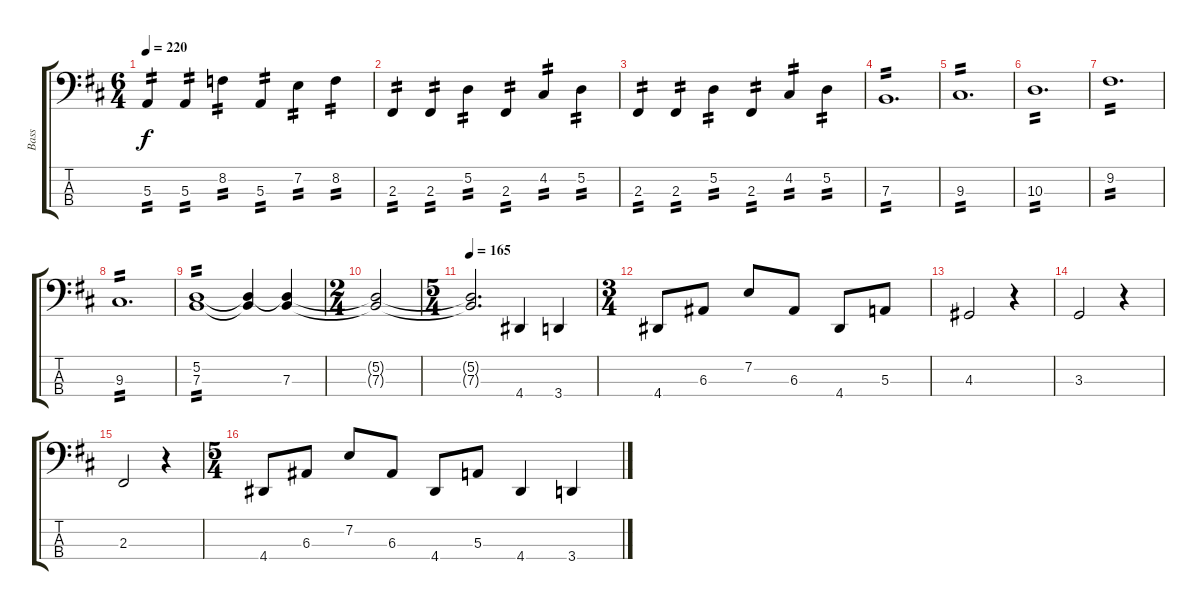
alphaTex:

\track ("Bass" "Bass") {instrument electricbasspick}
\staff {score tabs}
\tuning (D2 A1 E1 B0) {hide}
\ts (6 4)
\tempo 220
\clef f4
\ks bminor
5.3.4{tp 2 dy f} 5.3.4{tp 2} 8.2.4{tp 2} 5.3.4{tp 2} 7.2.4{tp 2} 8.2.4{tp 2} |
2.3.4{tp 2} 2.3.4{tp 2} 5.2.4{tp 2} 2.3.4{tp 2} 4.2.4{tp 2} 5.2.4{tp 2} |
2.3.4{tp 2} 2.3.4{tp 2} 5.2.4{tp 2} 2.3.4{tp 2} 4.2.4{tp 2} 5.2.4{tp 2} |
7.3.1{d tp 2} |
9.3.1{d tp 2} |
10.3.1{d tp 2} |
9.2.1{d tp 2} |
9.3.1{d tp 2} |
(5.2 7.3).1{tp 2} (5.2{t} 7.3{t}).4 (5.2{t} 7.3).4 |
\ts (2 4)
(5.2{t} 7.3{t}).2 |
\ts (5 4)
\tempo 165
(5.2{t} 7.3{t}).2{d} 4.4.4 3.4.4 |
\ts (3 4)
4.4.8 6.3.8 7.2.8 6.3.8 4.4.8 5.3.8 |
4.3.2 r.4 |
3.3.2 r.4 |
2.3.2 r.4 |
\ts (5 4)
4.4.8 6.3.8 7.2.8 6.3.8 4.4.8 5.3.8 4.4.4 3.4.4
